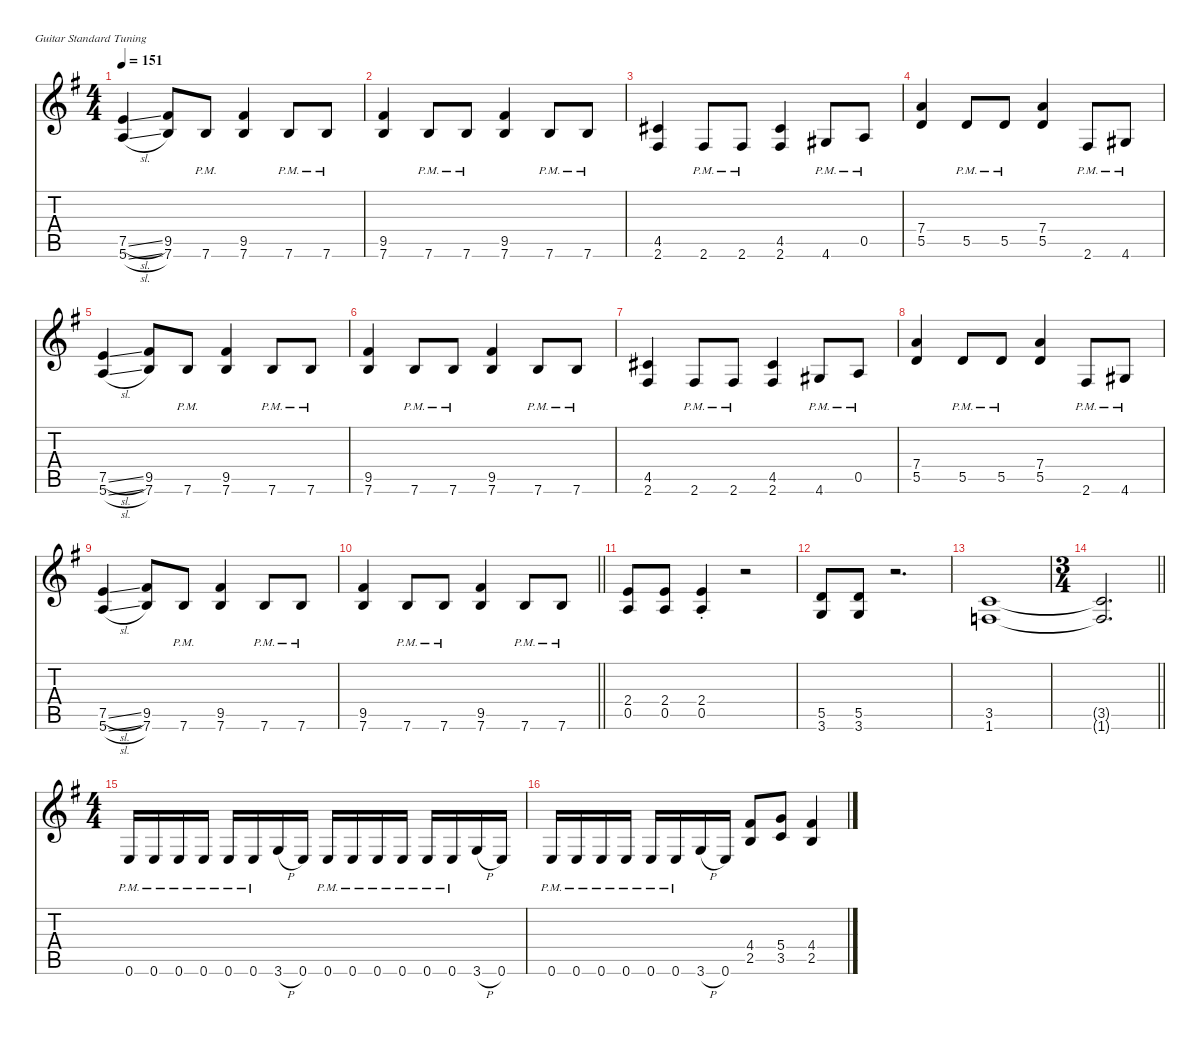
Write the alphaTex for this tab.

\defaultSystemsLayout 4
\hideDynamics
\bracketExtendMode nobrackets
\singleTrackTrackNamePolicy hidden
\multiTrackTrackNamePolicy hidden
\otherSystemsTrackNameOrientation horizontal
\track ("Guitar 1" "dist.guit.") {defaultSystemsLayout 8 mute instrument distortionguitar}
\staff {score tabs}
\tuning (E4 B3 G3 D3 A2 E2)
\ts (4 4)
\tempo 151
\clef g2
\ks eminor
(7.5{sl acc forcenatural} 5.6{sl acc forcenatural}).4{dy f beam Up} (9.5{acc #} 7.6{acc forcenatural}).8{beam Up} 7.6{pm acc forcenatural}.8{beam Up} (9.5{acc #} 7.6{acc forcenatural}).4{beam Up} 7.6{pm acc forcenatural}.8{beam Up} 7.6{pm acc forcenatural}.8{beam Up} |
(9.5{acc #} 7.6{acc forcenatural}).4{beam Up} 7.6{pm acc forcenatural}.8{beam Up} 7.6{pm acc forcenatural}.8{beam Up} (9.5{acc #} 7.6{acc forcenatural}).4{beam Up} 7.6{pm acc forcenatural}.8{beam Up} 7.6{pm acc forcenatural}.8{beam Up} |
(4.5{acc #} 2.6{acc #}).4{beam Up} 2.6{pm acc #}.8{beam Up} 2.6{pm acc #}.8{beam Up} (4.5{acc #} 2.6{acc #}).4{beam Up} 4.6{pm acc #}.8{beam Up} 0.5{pm acc forcenatural}.8{beam Up} |
(7.4{acc forcenatural} 5.5{acc forcenatural}).4{beam Up} 5.5{pm acc forcenatural}.8{beam Up} 5.5{pm acc forcenatural}.8{beam Up} (7.4{acc forcenatural} 5.5{acc forcenatural}).4{beam Up} 2.6{pm acc #}.8{beam Up} 4.6{pm acc #}.8{beam Up} |
(7.5{sl acc forcenatural} 5.6{sl acc forcenatural}).4{beam Up} (9.5{acc #} 7.6{acc forcenatural}).8{beam Up} 7.6{pm acc forcenatural}.8{beam Up} (9.5{acc #} 7.6{acc forcenatural}).4{beam Up} 7.6{pm acc forcenatural}.8{beam Up} 7.6{pm acc forcenatural}.8{beam Up} |
(9.5{acc #} 7.6{acc forcenatural}).4{beam Up} 7.6{pm acc forcenatural}.8{beam Up} 7.6{pm acc forcenatural}.8{beam Up} (9.5{acc #} 7.6{acc forcenatural}).4{beam Up} 7.6{pm acc forcenatural}.8{beam Up} 7.6{pm acc forcenatural}.8{beam Up} |
(4.5{acc #} 2.6{acc #}).4{beam Up} 2.6{pm acc #}.8{beam Up} 2.6{pm acc #}.8{beam Up} (4.5{acc #} 2.6{acc #}).4{beam Up} 4.6{pm acc #}.8{beam Up} 0.5{pm acc forcenatural}.8{beam Up} |
(7.4{acc forcenatural} 5.5{acc forcenatural}).4{beam Up} 5.5{pm acc forcenatural}.8{beam Up} 5.5{pm acc forcenatural}.8{beam Up} (7.4{acc forcenatural} 5.5{acc forcenatural}).4{beam Up} 2.6{pm acc #}.8{beam Up} 4.6{pm acc #}.8{beam Up} |
(7.5{sl acc forcenatural} 5.6{sl acc forcenatural}).4{beam Up} (9.5{acc #} 7.6{acc forcenatural}).8{beam Up} 7.6{pm acc forcenatural}.8{beam Up} (9.5{acc #} 7.6{acc forcenatural}).4{beam Up} 7.6{pm acc forcenatural}.8{beam Up} 7.6{pm acc forcenatural}.8{beam Up} |
\barLineRight lightlight
(9.5{acc #} 7.6{acc forcenatural}).4{beam Up} 7.6{pm acc forcenatural}.8{beam Up} 7.6{pm acc forcenatural}.8{beam Up} (9.5{acc #} 7.6{acc forcenatural}).4{beam Up} 7.6{pm acc forcenatural}.8{beam Up} 7.6{pm acc forcenatural}.8{beam Up} |
(2.4{acc forcenatural} 0.5{acc forcenatural}).8{beam Up} (2.4{acc forcenatural} 0.5{acc forcenatural}).8{beam Up} (2.4{st acc forcenatural} 0.5{st acc forcenatural}).4{beam Up} r.2{beam Up} |
(5.5{acc forcenatural} 3.6{acc forcenatural}).8{beam Up} (5.5{acc forcenatural} 3.6{acc forcenatural}).8{beam Up} r.2{d beam Up} |
(3.5{acc forcenatural} 1.6{acc forcenatural}).1{beam Up} |
\ts (3 4)
\beaming (8 2 2 2)
\barLineRight lightlight
(3.5{t acc forcenatural} 1.6{t acc forcenatural}).2{d beam Up} |
\ts (4 4)
\beaming (8 2 2 2 2)
0.6{pm acc forcenatural}.16{beam Up} 0.6{pm acc forcenatural}.16{beam Up} 0.6{pm acc forcenatural}.16{beam Up} 0.6{pm acc forcenatural}.16{beam Up} 0.6{pm acc forcenatural}.16{beam Up} 0.6{pm acc forcenatural}.16{beam Up} 3.6{h acc forcenatural}.16{beam Up} 0.6{acc forcenatural}.16{beam Up} 0.6{pm acc forcenatural}.16{beam Up} 0.6{pm acc forcenatural}.16{beam Up} 0.6{pm acc forcenatural}.16{beam Up} 0.6{pm acc forcenatural}.16{beam Up} 0.6{pm acc forcenatural}.16{beam Up} 0.6{pm acc forcenatural}.16{beam Up} 3.6{h acc forcenatural}.16{beam Up} 0.6{acc forcenatural}.16{beam Up} |
0.6{pm acc forcenatural}.16{beam Up} 0.6{pm acc forcenatural}.16{beam Up} 0.6{pm acc forcenatural}.16{beam Up} 0.6{pm acc forcenatural}.16{beam Up} 0.6{pm acc forcenatural}.16{beam Up} 0.6{pm acc forcenatural}.16{beam Up} 3.6{h acc forcenatural}.16{beam Up} 0.6{acc forcenatural}.16{beam Up} (4.4{acc #} 2.5{acc forcenatural}).8{beam Up} (5.4{acc forcenatural} 3.5{acc forcenatural}).8{beam Up} (4.4{acc #} 2.5{acc forcenatural}).4{beam Up}
